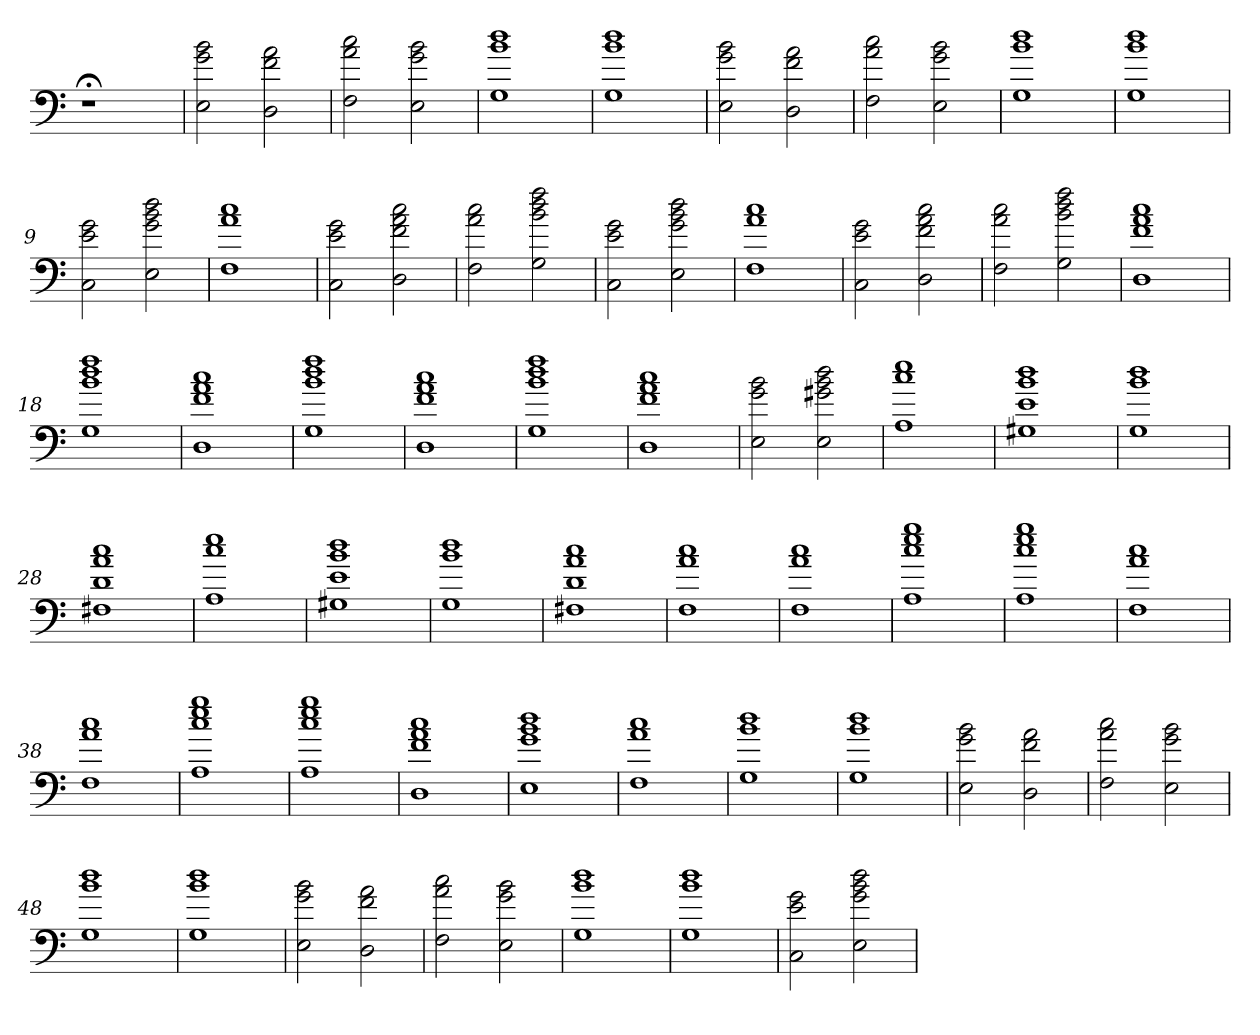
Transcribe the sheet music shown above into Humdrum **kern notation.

**kern
*part1
*staff1
=
1r;<
=1
2E 2g 2b
2D 2f 2a
=2
2F 2a 2cc
2E 2g 2b
=3
1G 1b 1dd
=4
1G 1b 1dd
=5
2E 2g 2b
2D 2f 2a
=6
2F 2a 2cc
2E 2g 2b
=7
1G 1b 1dd
=8
1G 1b 1dd
=9
2C 2e 2g
2E 2g 2b 2dd
=10
1F 1a 1cc
=11
2C 2e 2g
2D 2f 2a 2cc
=12
2F 2a 2cc
2G 2b 2dd 2ff
=13
2C 2e 2g
2E 2g 2b 2dd
=14
1F 1a 1cc
=15
2C 2e 2g
2D 2f 2a 2cc
=16
2F 2a 2cc
2G 2b 2dd 2ff
=17
1D 1f 1a 1cc
=18
1G 1b 1dd 1ff
=19
1D 1f 1a 1cc
=20
1G 1b 1dd 1ff
=21
1D 1f 1a 1cc
=22
1G 1b 1dd 1ff
=23
1D 1f 1a 1cc
=24
2E 2g 2b
2E 2g#X 2b 2dd
=25
1A 1cc 1ee
=26
1G#X 1e 1b 1dd
=27
1G 1b 1dd
=28
1F#X 1d 1a 1cc
=29
1A 1cc 1ee
=30
1G#X 1e 1b 1dd
=31
1G 1b 1dd
=32
1F#X 1d 1a 1cc
=33
1F 1a 1cc
=34
1F 1a 1cc
=35
1A 1cc 1ee 1gg
=36
1A 1cc 1ee 1gg
=37
1F 1a 1cc
=38
1F 1a 1cc
=39
1A 1cc 1ee 1gg
=40
1A 1cc 1ee 1gg
=41
1D 1f 1a 1cc
=42
1E 1g 1b 1dd
=43
1F 1a 1cc
=44
1G 1b 1dd
=45
1G 1b 1dd
=46
2E 2g 2b
2D 2f 2a
=47
2F 2a 2cc
2E 2g 2b
=48
1G 1b 1dd
=49
1G 1b 1dd
=50
2E 2g 2b
2D 2f 2a
=51
2F 2a 2cc
2E 2g 2b
=52
1G 1b 1dd
=53
1G 1b 1dd
=54
2C 2e 2g
2E 2g 2b 2dd
=
*-
